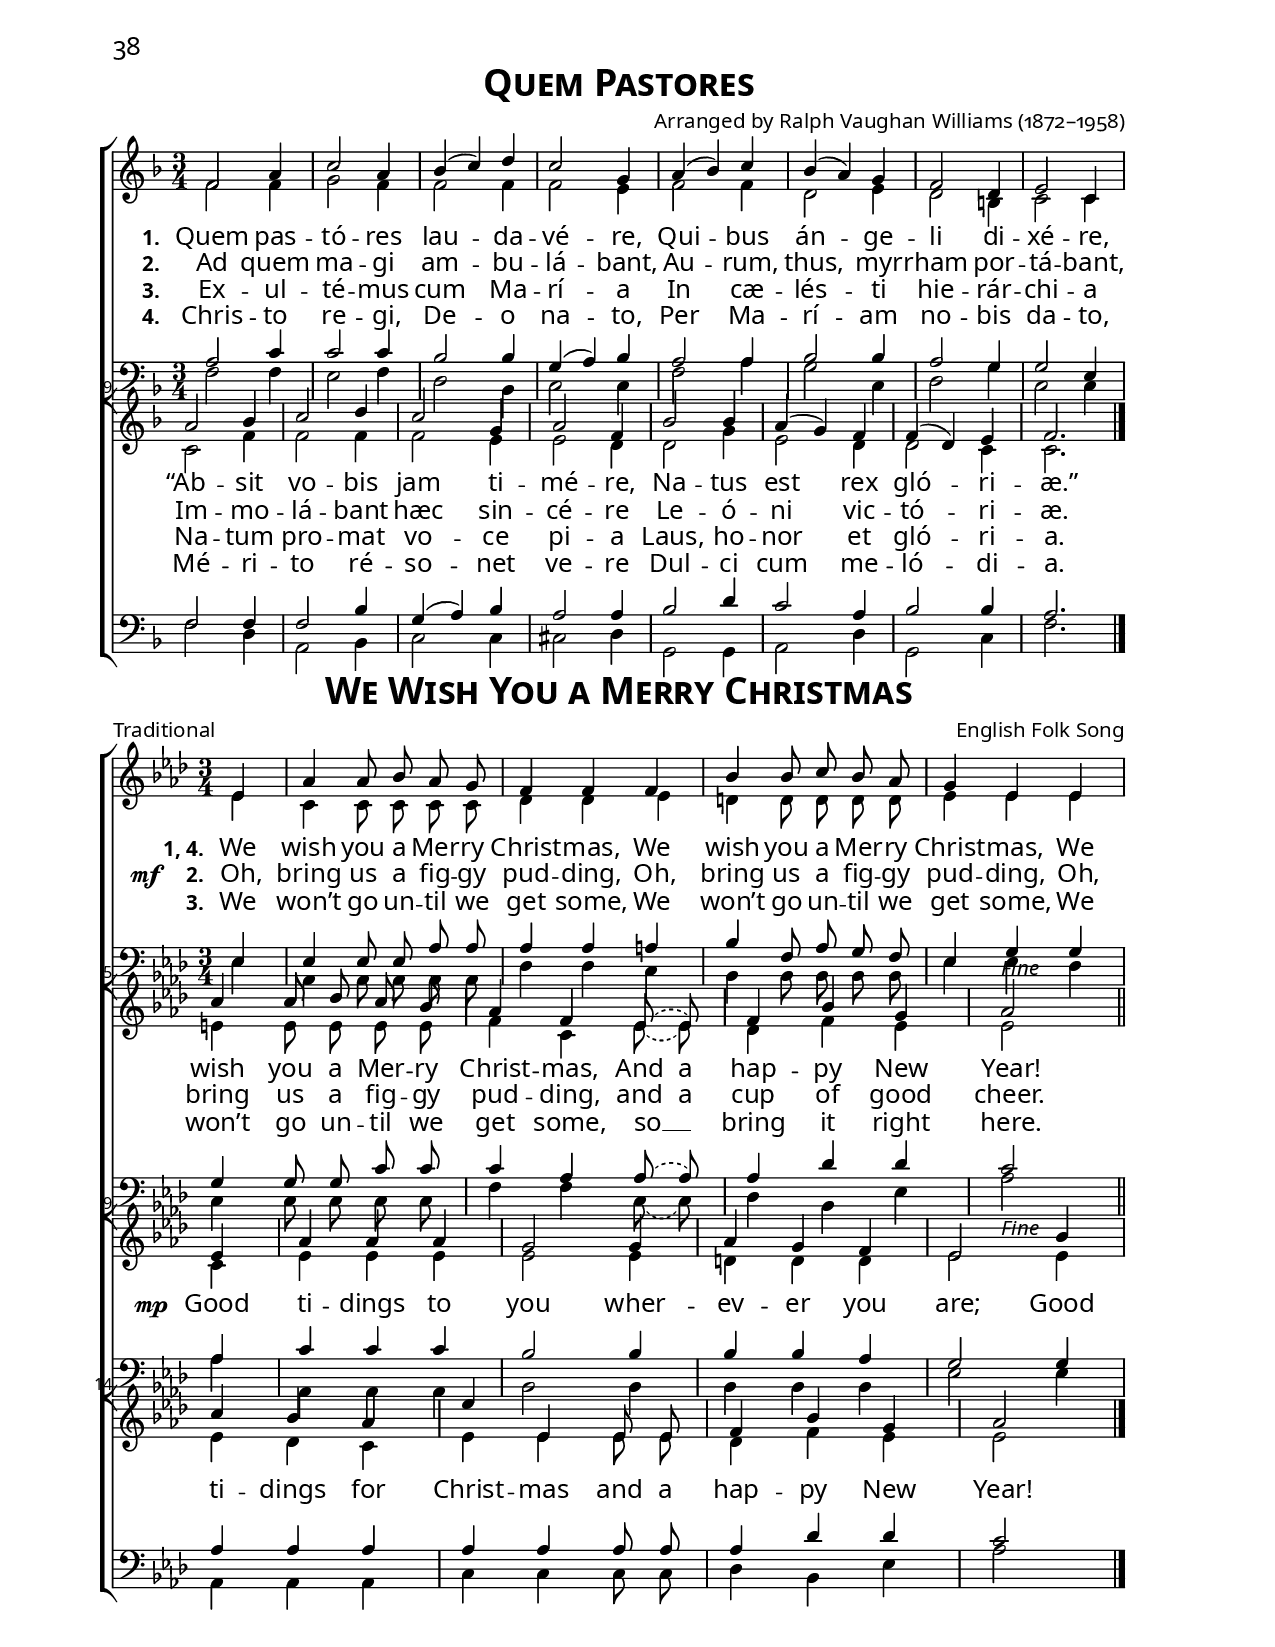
\version "2.14.2"
\include "util.ly"
\header {
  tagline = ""
}
\paper {
  print-all-headers = ##t
  paper-height = 11\in
  paper-width = 8.5\in
  indent = 0\in
  %system-system-spacing = #'((basic-distance . 10) (padding . 0))
  %system-system-spacing =
  %  #'((basic-distance . 0)
  %     (minimum-distance . 0)
  %     (padding . -0.35)
  %     (stretchability . 100))
  score-markup-spacing =
    #'((basic-distance . 0)
       (minimum-distance . 0)
       (padding . 0)
       (stretchability . 80))
  system-system-spacing =
    #'((basic-distance . 0)
       (minimum-distance . 0)
       (padding . -10)
       (stretchability . 100))
  markup-system-spacing =
    #'((basic-distance . 0)
       (minimum-distance . 0)
       (padding . 0)
       (stretchability . 0))
  last-bottom-spacing =
    #'((basic-distance . 0)
       (minimum-distance . 0)
       (padding . 0)
       (stretchability . 0))
  ragged-last-bottom = ##f
  ragged-bottom = ##f
  two-sided = ##t
  inner-margin = 1\in
  outer-margin = 0.75\in
  top-margin = 0.26\in
  bottom-margin = 0.25\in
  first-page-number = #38
  print-first-page-number = ##t
  headerLine = ""
  oddHeaderMarkup = \markup\fill-line{
     \override #'(font-name . "Garamond Premier Pro")\abs-fontsize #12.5
     \combine 
        \fill-line{"" \on-the-fly #print-page-number-check-first
        \oldStylePageNum""
        }
        \fill-line{\headerLine}
  }
  evenHeaderMarkup = \markup {
     \override #'(font-name . "Garamond Premier Pro")\abs-fontsize #12.5
     \combine
        \on-the-fly #print-page-number-check-first
        \oldStylePageNum""
        \fill-line{\headerLine}
  }
}
#(set-global-staff-size 18) \paper{ #(define fonts (make-pango-font-tree "Garamond Premier Pro" "Garamond Premier Pro" "Garamond Premier Pro" (/ 18 20))) }

global = {
  \key f \major
  \time 3/4
  \autoBeamOff
  \override DynamicLineSpanner #'staff-padding = #0.0
  \override DynamicLineSpanner #'Y-extent = #'(-1 . 1)
}

sopMusic = \relative c' {
  f2 a4 |
  c2 a4 |
  bes( c) d |
  c2 g4 |
  a( bes) c |
  
  bes( a) g |
  f2 d4 |
  e2 c4 |
  a'2 bes4 |
  c2 d4 |
  
  c2 g4 |
  a2 f4 |
  bes2 bes4 |
  a( g) f |
  f( d) e |
  f2. \bar "|."
}
sopWords = \lyricmode {
  
}

altoMusic = \relative c' {
  f2 f4 |
  g2 f4 |
  f2 f4 |
  f2 e4 |
  f2 f4 |
  
  d2 e4 |
  d2 b4 |
  c2 c4 |
  c2 f4 |
  f2 f4 |
  
  f2 e4 |
  e2 d4 |
  d2 g4 |
  e2 d4 |
  d2 c4 |
  c2. \bar "|."
}
altoWords = \lyricmode {
  \dropLyricsIX
  \set stanza = #"1. "
  Quem pas -- tó -- res lau -- da -- vé -- re,
  Qui -- bus án -- ge -- li di -- xé -- re,
  “Ab -- sit vo -- bis jam ti -- mé -- re,
  Na -- tus est rex gló -- ri -- æ.”
}
altoWordsII = \lyricmode {
  \dropLyricsIX
%\markup\italic
  \set stanza = #"2. "
  Ad quem ma -- gi am -- bu -- lá -- bant,
  Au -- rum, thus, myr -- rham por -- tá -- bant,
  Im -- mo -- lá -- bant hæc sin -- cé -- re
  Le -- ó -- ni vic -- tó -- ri -- æ.
}
altoWordsIII = \lyricmode {
  \dropLyricsIX
  \set stanza = #"3. "
  Ex -- ul -- té -- mus cum Ma -- rí -- a
  In cæ -- lés -- ti hie -- rár -- chi -- a
  Na -- tum pro -- mat vo -- ce pi -- a
  Laus, ho -- nor et gló -- ri -- a.
}
altoWordsIV = \lyricmode {
  \dropLyricsIX
  \set stanza = #"4. "
  Chris -- to re -- gi, De -- o na -- to,
  Per Ma -- rí -- am no -- bis da -- to,
  Mé -- ri -- to ré -- so -- net ve -- re
  Dul -- ci cum me -- ló -- di -- a.
}
altoWordsV = \lyricmode {
  \set stanza = #"5. "
  \set ignoreMelismata = ##t
}
altoWordsVI = \lyricmode {
  \set stanza = #"6. "
  \set ignoreMelismata = ##t
}
tenorMusic = \relative c' {
  a2 c4 |
  c2 c4 |
  bes2 bes4 |
  g( a) bes |
  a2 a4 |
  
  bes2 bes4 |
  a2 g4 |
  g2 e4 |
  f2 f4 |
  f2 bes4 |
  
  g( a) bes |
  a2 a4 |
  bes2 d4 |
  c2 a4 |
  bes2 bes4 |
  a2. \bar "|."
}
tenorWords = \lyricmode {

}

bassMusic = \relative c {
  f2 f4 |
  e2 f4 |
  d2 bes4 |
  c2 c4 |
  f2 a4 |
  
  g2 c,4 |
  d2 g4 |
  c,2 c4 |
  f2 d4 |
  a2 bes4 |
  
  c2 c4 |
  cis2 d4 |
  g,2 g4 |
  a2 d4 |
  g,2 c4 |
  f2. \bar "|."
}
bassWords = \lyricmode {

}

pianoRH = \relative c' {
  
}
pianoLH = \relative c' {
  
}

\score {
  <<
   \new ChoirStaff <<
    \new Staff = women <<
      \new Voice = "sopranos" { \voiceOne << \global \sopMusic >> }
      \new Voice = "altos" { \voiceTwo << \global \altoMusic >> }
    >>
    \new Lyrics \with { alignAboveContext = #"women" \override VerticalAxisGroup #'nonstaff-relatedstaff-spacing = #'((basic-distance . 1))} \lyricsto "sopranos" \sopWords
    \new Lyrics = "altosVI"  \with { alignBelowContext = #"women" } \lyricsto "altos" \altoWordsVI
    \new Lyrics = "altosV"  \with { alignBelowContext = #"women" } \lyricsto "altos" \altoWordsV
    \new Lyrics = "altosIV"  \with { alignBelowContext = #"women" } \lyricsto "altos" \altoWordsIV
    \new Lyrics = "altosIII"  \with { alignBelowContext = #"women" } \lyricsto "altos" \altoWordsIII
    \new Lyrics = "altosII"  \with { alignBelowContext = #"women" } \lyricsto "altos" \altoWordsII
    \new Lyrics = "altos"  \with { alignBelowContext = #"women" \override VerticalAxisGroup #'nonstaff-relatedstaff-spacing = #'((padding . -0.5)) } \lyricsto "altos" \altoWords
   \new Staff = men <<
      \clef bass
      \new Voice = "tenors" { \voiceOne << \global \tenorMusic >> }
      \new Voice = "basses" { \voiceTwo << \global \bassMusic >> }
    >>
    \new Lyrics \with { alignAboveContext = #"men" \override VerticalAxisGroup #'nonstaff-relatedstaff-spacing = #'((basic-distance . 1)) } \lyricsto "tenors" \tenorWords
    \new Lyrics \with { alignBelowContext = #"men" \override VerticalAxisGroup #'nonstaff-relatedstaff-spacing = #'((basic-distance . 1)) } \lyricsto "basses" \bassWords
  >>
%    \new PianoStaff << \new Staff { \new Voice { \pianoRH } } \new Staff { \clef "bass" \pianoLH } >>
  >>
  \layout {
  \context {
    \Lyrics
    \override LyricText #'font-size = #2
  }
    \context {
      \Score
      %\override SpacingSpanner #'base-shortest-duration = #(ly:make-moment 1 8)
      %\override SpacingSpanner #'common-shortest-duration = #(ly:make-moment 1 4)
    }
    \context {
      % Remove all empty staves
      % \Staff \RemoveEmptyStaves \override VerticalAxisGroup #'remove-first = ##t
    }
    \context {
      \Lyrics
      \override LyricText #'X-offset = #center-on-word
    }
  }
  \header {
    title = \markup{\override #'(font-name . "Garamond Premier Pro Semibold"){ \abs-fontsize #18 \smallCapsOldStyle"Quem Pastores"}}
%    poet = \markup\oldStyleNum"Anonymous, 14th Century"
%    composer = \markup\oldStyleNum"14th Century German"
    composer = \markup\oldStyleNum"Arranged by Ralph Vaughan Williams (1872–1958)"
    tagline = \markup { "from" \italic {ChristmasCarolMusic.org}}
  }
}







global = {
  \key aes \major
  \time 3/4
  \autoBeamOff
  \override DynamicLineSpanner #'staff-padding = #0.0
  \override DynamicLineSpanner #'Y-extent = #'(-0.5 . 0.5)
}

sopMusic = \relative c' {
  \partial 4 ees4 |
  aes4 aes8\noBeam bes aes\noBeam g |
  f4 f f |
  bes bes8\noBeam c bes\noBeam aes |
  g4 ees ees |
  
  c' c8\noBeam des c\noBeam bes |
  \slurDashed aes4 f ees8\noBeam( ees) |
  f4 bes g |
  \partial 2 aes2^\markup\italic"Fine" \bar "||" \break
  \partial 4 ees4 |
  aes aes aes |
  
  g2 g4 |
  aes g f |
  ees2 bes'4 |
  c bes aes |
  ees' ees, ees8\noBeam ees |
  f4 bes g |
  aes2 \bar "|."
}
sopWords = \lyricmode {
  
}

altoMusic = \relative c' {
  ees4 |
  c c8\noBeam c c\noBeam c |
  des4 des ees |
  d d8\noBeam d d\noBeam d |
  ees4 ees ees |
  
  e e8\noBeam e e\noBeam e |
  \slurDashed f4 c ees8\noBeam( ees) |
  des4 f ees |
  ees2 \bar "||"
  c4 |
  ees4 ees ees |
  
  ees2 ees4 |
  d4 d d |
  ees2 ees4 |
  ees des c |
  ees ees ees8\noBeam ees |
  des4 f ees |
  ees2 \bar "|."
}
altoWords = \lyricmode {
  \dropLyricsV
  \set stanza = #"1, 4. "
  \set ignoreMelismata = ##t
  We wish you a Mer -- ry Christ -- mas,
  We wish you a Mer -- ry Christ -- mas,
  We wish you a Mer -- ry Christ -- mas,
  And a hap -- py New Year!
}
altoWordsII = {
  \dropLyricsV
  \set stanza = \markup{\dynamic"mf   " "2. "}
  \lyricmode {
  %\markup\italic
    \set ignoreMelismata = ##t
    Oh, bring us a fig -- gy pud -- ding,
    Oh, bring us a fig -- gy pud -- ding,
    Oh, bring us a fig -- gy pud -- ding,
    and a cup of good cheer.
  }
  \set stanza = \markup\dynamic"mp "
  \lyricmode{
    Good ti -- dings to you wher -- ev -- er you are;
    Good ti -- dings for Christ -- mas and a hap -- py New Year!
  }
}
altoWordsIII = \lyricmode {
  \dropLyricsV
  \set stanza = #"3. "
  \set ignoreMelismata = ##t
  We won’t go un -- til we get some,
  We won’t go un -- til we get some,
  We won’t go un -- til we get some,
  so __ _ bring it right here.
}
altoWordsIV = \lyricmode {
  \set stanza = #"4. "
}
altoWordsV = \lyricmode {
  \set stanza = #"5. "
}
altoWordsVI = \lyricmode {
  \set stanza = #"6. "
}
tenorMusic = \relative c {
  ees4 |
  ees4 ees8\noBeam ees aes\noBeam aes |
  aes4 aes a |
  bes f8\noBeam aes g\noBeam f |
  ees4 g g |
  
  g g8\noBeam g c\noBeam c |
  \slurDashed c4 aes aes8\noBeam( aes) |
  aes4 des des |
  c2_\markup\italic"Fine" \bar "||"
  aes4 |
  c c c |
  
  bes2 bes4 |
  bes bes aes |
  g2 g4 |
  aes aes aes |
  aes aes aes8\noBeam aes |
  aes4 des des |
  c2 \bar "|."
}
tenorWords = \lyricmode {

}

bassMusic = \relative c {
  ees4 |
  aes, aes8\noBeam aes aes\noBeam aes |
  des4 des c |
  bes bes8\noBeam bes bes\noBeam bes |
  ees4 ees des |
  
  c c8\noBeam c c\noBeam c |
  \slurDashed f4 f c8\noBeam( c) |
  des4 bes ees |
  aes2 \bar "||"
  aes4 |
  aes, aes aes |
  
  bes2 bes4 |
  bes bes bes |
  ees2 ees4 |
  aes, aes aes |
  c c c8\noBeam c |
  des4 bes ees |
  aes2 \bar "|."
}
bassWords = \lyricmode {

}

pianoRH = \relative c' {
  
}
pianoLH = \relative c' {
  
}

\score {
  <<
   \new ChoirStaff <<
%    \new Lyrics = sopranos \with { \override VerticalAxisGroup #'nonstaff-relatedstaff-spacing = #'((basic-distance . 1)) }
    \new Staff = women <<
      \new Voice = "sopranos" { \voiceOne << \global \sopMusic >> }
      \new Voice = "altos" { \voiceTwo << \global \altoMusic >> }
    >>
    \new Lyrics \with { alignAboveContext = #"women" \override VerticalAxisGroup #'nonstaff-relatedstaff-spacing = #'((basic-distance . 1))} \lyricsto "sopranos" \sopWords
    \new Lyrics = "altosVI"  \with { alignBelowContext = #"women" } \lyricsto "sopranos" \altoWordsVI
    \new Lyrics = "altosV"  \with { alignBelowContext = #"women" } \lyricsto "sopranos" \altoWordsV
    \new Lyrics = "altosIV"  \with { alignBelowContext = #"women" } \lyricsto "sopranos" \altoWordsIV
    \new Lyrics = "altosIII"  \with { alignBelowContext = #"women" } \lyricsto "sopranos" \altoWordsIII
    \new Lyrics = "altosII"  \with { alignBelowContext = #"women" } \lyricsto "sopranos" \altoWordsII
    \new Lyrics = "altos"  \with { alignBelowContext = #"women" \override VerticalAxisGroup #'nonstaff-relatedstaff-spacing = #'((basic-distance . 1))} \lyricsto "sopranos" \altoWords
   \new Staff = men <<
      \clef bass
      \new Voice = "tenors" { \voiceOne << \global \tenorMusic >> }
      \new Voice = "basses" { \voiceTwo << \global \bassMusic >> }
    >>
    \new Lyrics \with { alignAboveContext = #"men" \override VerticalAxisGroup #'nonstaff-relatedstaff-spacing = #'((basic-distance . 1)) } \lyricsto "tenors" \tenorWords
    \new Lyrics \with { alignBelowContext = #"men" \override VerticalAxisGroup #'nonstaff-relatedstaff-spacing = #'((basic-distance . 1)) } \lyricsto "basses" \bassWords
  >>
%    \new PianoStaff << \new Staff { \new Voice { \pianoRH } } \new Staff { \clef "bass" \pianoLH } >>
  >>
  \layout {
  \context {
    \Lyrics
    \override LyricText #'font-size = #2
  }
    \context {
      \Score
      %\override SpacingSpanner #'base-shortest-duration = #(ly:make-moment 1 8)
      %\override SpacingSpanner #'common-shortest-duration = #(ly:make-moment 1 4)
    }
    \context {
      % Remove all empty staves
      % \Staff \RemoveEmptyStaves \override VerticalAxisGroup #'remove-first = ##t
    }
    \context {
      \Lyrics
      \override LyricText #'X-offset = #center-on-word
    }
  }
  \header {
    title = \markup{\override #'(font-name . "Garamond Premier Pro Semibold"){ \abs-fontsize #18 \smallCapsOldStyle"We Wish You a Merry Christmas"}}
    poet = \markup\oldStyleNum"Traditional"
    composer = \markup\oldStyleNum"English Folk Song"
  }
}
